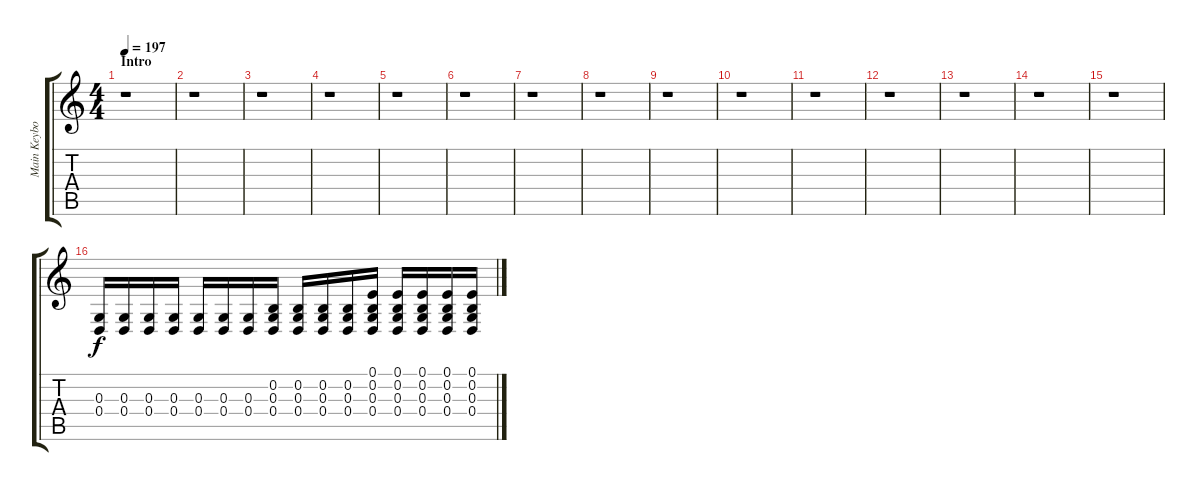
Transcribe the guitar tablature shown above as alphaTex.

\track ("Main Keyboards" "Main Keybo") {instrument stringensemble1}
\staff {score tabs}
\tuning (E4 B3 G3 D3 A2 E2) {hide}
\ts (4 4)
\section ("" "Intro")
\tempo 197
\clef g2
\ks c
r.1{dy f instrument stringensemble1} |
r.1 |
r.1 |
r.1 |
r.1 |
r.1 |
r.1 |
r.1 |
r.1 |
r.1 |
r.1 |
r.1 |
r.1 |
r.1 |
r.1 |
(0.3 0.4).16{volume 2 instrument seashore} (0.3 0.4).16{volume 4} (0.3 0.4).16{volume 6} (0.3 0.4).16{volume 8} (0.3 0.4).16{volume 10} (0.3 0.4).16{volume 10} (0.3 0.4).16{volume 12} (0.2 0.3 0.4).16{volume 13} (0.2 0.3 0.4).16{volume 13} (0.2 0.3 0.4).16{volume 14} (0.2 0.3 0.4).16{volume 14} (0.1 0.2 0.3 0.4).16{volume 14 balance 7} (0.1 0.2 0.3 0.4).16{volume 14 balance 7} (0.1 0.2 0.3 0.4).16{volume 15 balance 6} (0.1 0.2 0.3 0.4).16{volume 16 balance 4} (0.1 0.2 0.3 0.4).16{volume 16 balance 2}
